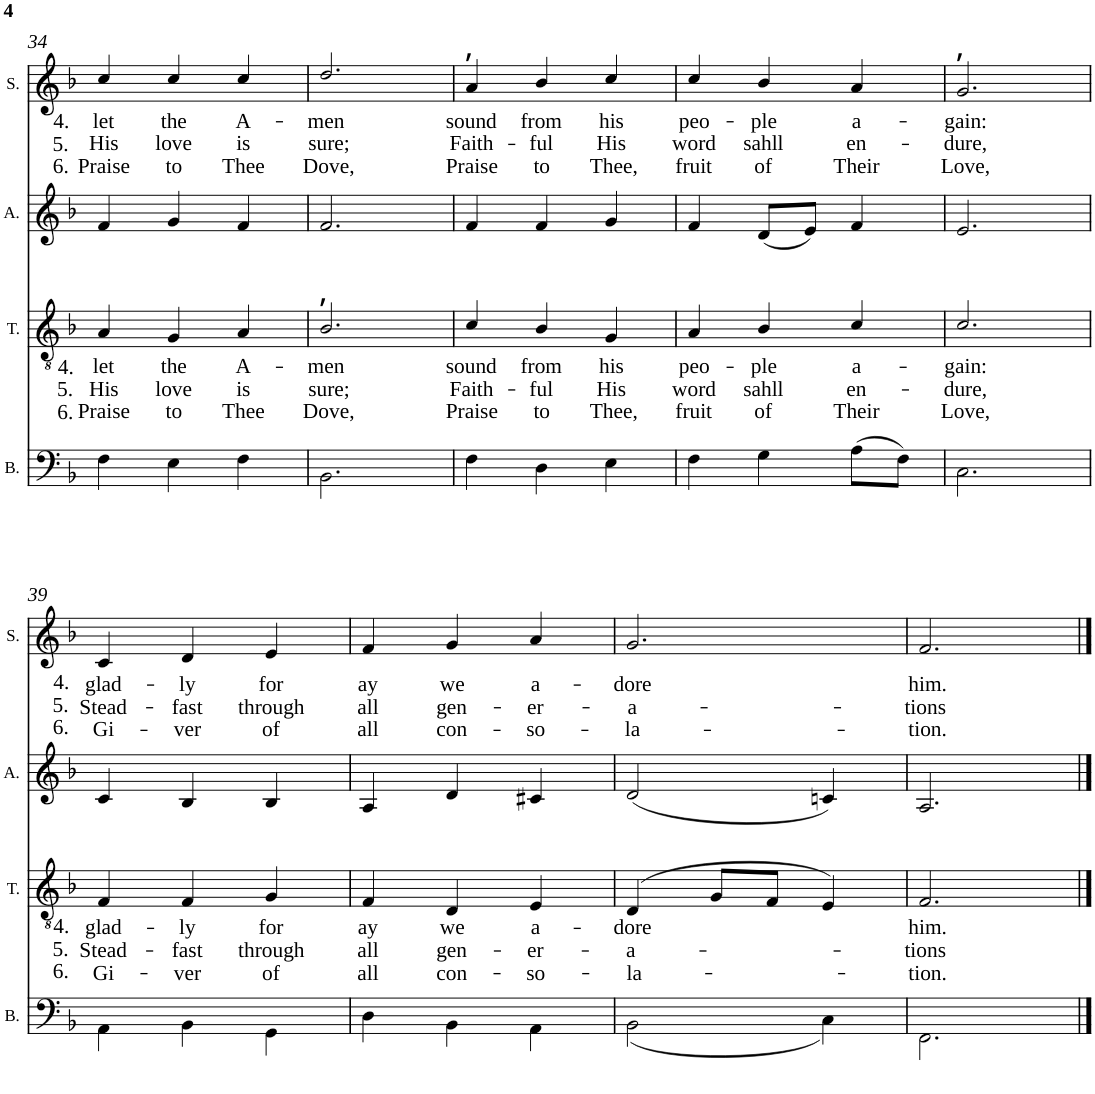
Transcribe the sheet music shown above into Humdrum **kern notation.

**kern	**kern	**text	**text	**text	**kern	**kern	**text	**text	**text
*part4	*part3	*part3	*part3	*part3	*part2	*part1	*part1	*part1	*part1
*staff4	*staff3	*staff3	*staff3	*staff3	*staff2	*staff1	*staff1	*staff1	*staff1
*I"Bass	*I"Tenor	*	*	*	*I"Alto	*I"Soprano	*	*	*
*I'B.	*I'T.	*	*	*	*I'A.	*I'S.	*	*	*
!!LO:PB:g=z
*clefF4	*clefGv2	*	*	*	*clefG2	*clefG2	*	*	*
*k[b-]	*k[b-]	*	*	*	*k[b-]	*k[b-]	*	*	*
*F:	*F:	*	*	*	*F:	*F:	*	*	*
*M3/4	*M3/4	*	*	*	*M3/4	*M3/4	*	*	*
=34	=34	=34	=34	=34	=34	=34	=34	=34	=34
!	!	!	!	!	!	!LO:TX:b:t=4.	!	!	!
!	!	!	!	!	!	!LO:TX:b:t=5.	!	!	!
!	!	!	!	!	!	!LO:TX:b:t=6.	!	!	!
!	!LO:TX:b:t=4.	!	!	!	!	!	!	!	!
!	!LO:TX:b:t=5.	!	!	!	!	!	!	!	!
!	!LO:TX:b:t=6.	!	!	!	!	!	!	!	!
!	!	!LO:LY:b	!LO:LY:b	!LO:LY:b	!	!	!LO:LY:b	!LO:LY:b	!LO:LY:b
4F\	4A/	let	His	Praise	4f/	4cc/	let	His	Praise
!	!	!LO:LY:b	!LO:LY:b	!LO:LY:b	!	!	!LO:LY:b	!LO:LY:b	!LO:LY:b
4E\	4G/	the	love	to	4g/	4cc/	the	love	to
!	!	!LO:LY:b	!LO:LY:b	!LO:LY:b	!	!	!LO:LY:b	!LO:LY:b	!LO:LY:b
4F\	4A/	-A-	is	Thee	4f/	4cc/	-A-	is	Thee
=35	=35	=35	=35	=35	=35	=35	=35	=35	=35
!	!LO:TX:a:t=,	!	!	!	!	!	!	!	!
!	!	!LO:LY:b	!LO:LY:b	!LO:LY:b	!	!	!LO:LY:b	!LO:LY:b	!LO:LY:b
2.BB-\	2.B-/	men	sure;	Dove,	2.f/	2.dd/	men	sure;	Dove,
=36	=36	=36	=36	=36	=36	=36	=36	=36	=36
!	!	!	!	!	!	!LO:TX:a:t=,	!	!	!
!	!	!LO:LY:b	!LO:LY:b	!LO:LY:b	!	!	!LO:LY:b	!LO:LY:b	!LO:LY:b
4F\	4c/	sound	Faith-	Praise	4f/	4a/	sound	Faith-	Praise
!	!	!LO:LY:b	!LO:LY:b	!LO:LY:b	!	!	!LO:LY:b	!LO:LY:b	!LO:LY:b
4D\	4B-/	from	-ful	to	4f/	4b-/	from	-ful	to
!	!	!LO:LY:b	!LO:LY:b	!LO:LY:b	!	!	!LO:LY:b	!LO:LY:b	!LO:LY:b
4E\	4G/	-his	His	Thee,	4g/	4cc/	-his	His	Thee,
=37	=37	=37	=37	=37	=37	=37	=37	=37	=37
!	!	!LO:LY:b	!LO:LY:b	!LO:LY:b	!	!	!LO:LY:b	!LO:LY:b	!LO:LY:b
4F\	4A/	-peo-	word	fruit	4f/	4cc/	-peo-	word	fruit
!	!	!LO:LY:b	!LO:LY:b	!LO:LY:b	!	!	!LO:LY:b	!LO:LY:b	!LO:LY:b
4G\	4B-/	ple	sahll	of	(8d/L	4b-/	ple	sahll	of
.	.	.	.	.	8e/J)	.	.	.	.
!	!	!LO:LY:b	!LO:LY:b	!LO:LY:b	!	!	!LO:LY:b	!LO:LY:b	!LO:LY:b
(8A\L	4c/	a-	en-	Their	4f/	4a/	a-	en-	Their
8F\J)	.	.	.	.	.	.	.	.	.
=38	=38	=38	=38	=38	=38	=38	=38	=38	=38
!	!	!	!	!	!	!LO:TX:a:t=,	!	!	!
!	!	!LO:LY:b	!LO:LY:b	!LO:LY:b	!	!	!LO:LY:b	!LO:LY:b	!LO:LY:b
2.C\	2.c/	gain:	-dure,	Love,	2.e/	2.g/	gain:	-dure,	Love,
!!LO:LB:g=z
=39	=39	=39	=39	=39	=39	=39	=39	=39	=39
!	!	!	!	!	!	!LO:TX:b:t=4.	!	!	!
!	!	!	!	!	!	!LO:TX:b:t=5.	!	!	!
!	!	!	!	!	!	!LO:TX:b:t=6.	!	!	!
!	!LO:TX:b:t=4.	!	!	!	!	!	!	!	!
!	!LO:TX:b:t=5.	!	!	!	!	!	!	!	!
!	!LO:TX:b:t=6.	!	!	!	!	!	!	!	!
!	!	!LO:LY:b	!LO:LY:b	!LO:LY:b	!	!	!LO:LY:b	!LO:LY:b	!LO:LY:b
4AA\	4F/	glad-	Stead-	Gi-	4c/	4c/	glad-	Stead-	Gi-
!	!	!LO:LY:b	!LO:LY:b	!LO:LY:b	!	!	!LO:LY:b	!LO:LY:b	!LO:LY:b
4BB-\	4F/	ly	-fast	-ver	4B-/	4d/	ly	-fast	-ver
!	!	!LO:LY:b	!LO:LY:b	!LO:LY:b	!	!	!LO:LY:b	!LO:LY:b	!LO:LY:b
4GG\	4G/	for	through	of	4B-/	4e/	for	through	of
=40	=40	=40	=40	=40	=40	=40	=40	=40	=40
!	!	!LO:LY:b	!LO:LY:b	!LO:LY:b	!	!	!LO:LY:b	!LO:LY:b	!LO:LY:b
4D\	4F/	ay	all	all	4A/	4f/	ay	all	all
!	!	!LO:LY:b	!LO:LY:b	!LO:LY:b	!	!	!LO:LY:b	!LO:LY:b	!LO:LY:b
4BB-\	4D/	we	gen-	con-	4d/	4g/	we	gen-	con-
!	!	!LO:LY:b	!LO:LY:b	!LO:LY:b	!	!	!LO:LY:b	!LO:LY:b	!LO:LY:b
4AA\	4E/	-a-	-er-	-so-	4c#X/	4a/	-a-	-er-	-so-
=41	=41	=41	=41	=41	=41	=41	=41	=41	=41
!	!	!LO:LY:b	!LO:LY:b	!LO:LY:b	!	!	!LO:LY:b	!LO:LY:b	!LO:LY:b
(<2BB-\	(>4D/	dore	-a-	-la-	(<2d/	2.g/	dore	-a-	-la-
.	8G/L	.	.	.	.	.	.	.	.
.	8F/J	.	.	.	.	.	.	.	.
4C\)	4E/)	.	.	.	4cn/)	.	.	.	.
=42	=42	=42	=42	=42	=42	=42	=42	=42	=42
!	!	!LO:LY:b	!LO:LY:b	!LO:LY:b	!	!	!LO:LY:b	!LO:LY:b	!LO:LY:b
2.FF\	2.F/	him.	-tions	-tion.	2.A/	2.f/	him.	-tions	-tion.
==	==	==	==	==	==	==	==	==	==
*-	*-	*-	*-	*-	*-	*-	*-	*-	*-
